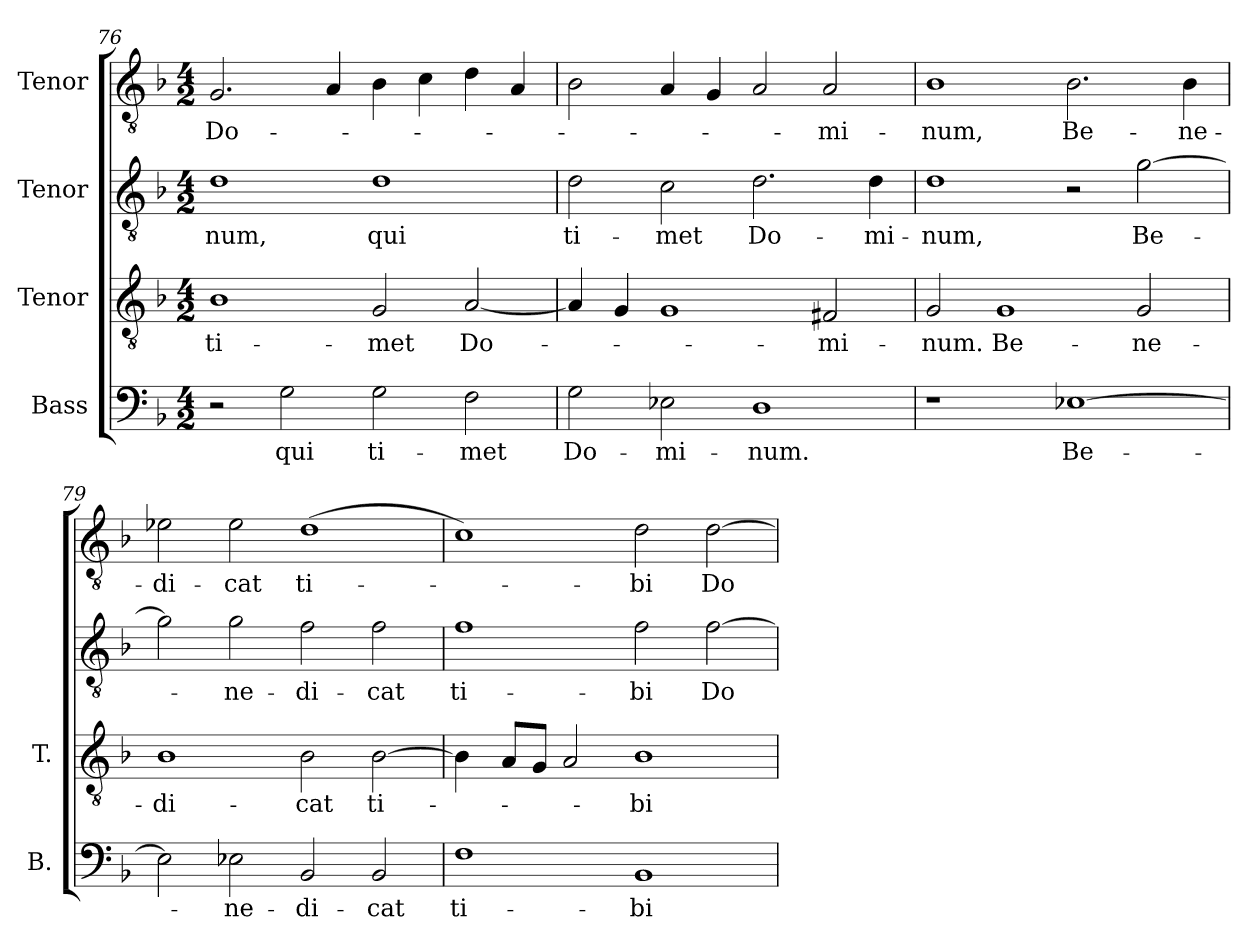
**kern	**text	**kern	**text	**kern	**text	**kern	**text
*part4	*part4	*part3	*part3	*part2	*part2	*part1	*part1
*staff4	*staff4	*staff3	*staff3	*staff2	*staff2	*staff1	*staff1
*I"Bass	*	*I"Tenor	*	*I"Tenor	*	*I"Tenor	*
*I'B.	*	*I'T.	*	*	*	*	*
*clefF4	*	*clefGv2	*	*clefGv2	*	*clefGv2	*
*	*	*ITrd7c12	*	*ITrd7c12	*	*ITrd7c12	*
*k[b-]	*	*k[b-]	*	*k[b-]	*	*k[b-]	*
*F:	*	*F:	*	*F:	*	*F:	*
*M4/2	*	*M4/2	*	*M4/2	*	*M4/2	*
=76	=76	=76	=76	=76	=76	=76	=76
!	!	!	!LO:LY:b:color=#000000	!	!	!	!
!	!	!	!	!	!LO:LY:b:color=#000000	!	!
!	!	!	!	!	!	!	!LO:LY:b:color=#000000
2r	.	1BB-i	ti-	1Di	-num,	2.GGi/	Do-
!	!LO:LY:b:color=#000000	!	!	!	!	!	!
2Gi\	qui	.	.	.	.	.	.
.	.	.	.	.	.	4AAi/	.
!	!LO:LY:b:color=#000000	!	!	!	!	!	!
!	!	!	!LO:LY:b:color=#000000	!	!	!	!
!	!	!	!	!	!LO:LY:b:color=#000000	!	!
2Gi\	ti-	2GGi/	-met	1Di	qui	4BB-i\	.
.	.	.	.	.	.	4Ci\	.
!	!LO:LY:b:color=#000000	!	!	!	!	!	!
!	!	!	!LO:LY:b:color=#000000	!	!	!	!
2Fi\	-met	[2AAi/	Do-	.	.	4Di\	.
.	.	.	.	.	.	4AAi/	.
=77	=77	=77	=77	=77	=77	=77	=77
!	!LO:LY:b:color=#000000	!	!	!	!	!	!
!	!	!	!	!	!LO:LY:b:color=#000000	!	!
2Gi\	Do-	4AAi/]	.	2Di\	ti-	2BB-i\	.
.	.	4GGi/	.	.	.	.	.
!	!LO:LY:b:color=#000000	!	!	!	!	!	!
!	!	!	!	!	!LO:LY:b:color=#000000	!	!
2E-Xi\	-mi-	1GGi	.	2Ci\	-met	4AAi/	.
.	.	.	.	.	.	4GGi/	.
!	!LO:LY:b:color=#000000	!	!	!	!	!	!
!	!	!	!	!	!LO:LY:b:color=#000000	!	!
1Di	-num.	.	.	2.Di\	Do-	2AAi/	.
!	!	!	!LO:LY:b:color=#000000	!	!	!	!
!	!	!	!	!	!	!	!LO:LY:b:color=#000000
.	.	2FF#Xi/	-mi-	.	.	2AAi/	-mi-
!	!	!	!	!	!LO:LY:b:color=#000000	!	!
.	.	.	.	4Di\	-mi-	.	.
!!LO:PB:g=z
=78	=78	=78	=78	=78	=78	=78	=78
!	!	!	!LO:LY:b:color=#000000	!	!	!	!
!	!	!	!	!	!LO:LY:b:color=#000000	!	!
!	!	!	!	!	!	!	!LO:LY:b:color=#000000
1r	.	2GGi/	-num.	1Di	-num,	1BB-i	-num,
!	!	!	!LO:LY:b:color=#000000	!	!	!	!
.	.	1GGi	Be-	.	.	.	.
!	!LO:LY:b:color=#000000	!	!	!	!	!	!
!	!	!	!	!	!	!	!LO:LY:b:color=#000000
[1E-Xi	Be-	.	.	2r	.	2.BB-i\	Be-
!	!	!	!LO:LY:b:color=#000000	!	!	!	!
!	!	!	!	!	!LO:LY:b:color=#000000	!	!
.	.	2GGi/	-ne-	[2Gi\	Be-	.	.
!	!	!	!	!	!	!	!LO:LY:b:color=#000000
.	.	.	.	.	.	4BB-i\	-ne-
=79	=79	=79	=79	=79	=79	=79	=79
!	!	!	!LO:LY:b:color=#000000	!	!	!	!
!	!	!	!	!	!	!	!LO:LY:b:color=#000000
2E-i\]	.	1BB-i	-di-	2Gi\]	.	2E-Xi\	-di-
!	!LO:LY:b:color=#000000	!	!	!	!	!	!
!	!	!	!	!	!LO:LY:b:color=#000000	!	!
!	!	!	!	!	!	!	!LO:LY:b:color=#000000
2E-Xi\	-ne-	.	.	2Gi\	-ne-	2E-i\	-cat
!	!LO:LY:b:color=#000000	!	!	!	!	!	!
!	!	!	!LO:LY:b:color=#000000	!	!	!	!
!	!	!	!	!	!LO:LY:b:color=#000000	!	!
!	!	!	!	!	!	!	!LO:LY:b:color=#000000
2BB-i/	-di-	2BB-i\	-cat	2Fi\	-di-	(1Di	ti-
!	!LO:LY:b:color=#000000	!	!	!	!	!	!
!	!	!	!LO:LY:b:color=#000000	!	!	!	!
!	!	!	!	!	!LO:LY:b:color=#000000	!	!
2BB-i/	-cat	[2BB-i\	ti-	2Fi\	-cat	.	.
=80	=80	=80	=80	=80	=80	=80	=80
!	!LO:LY:b:color=#000000	!	!	!	!	!	!
!	!	!	!	!	!LO:LY:b:color=#000000	!	!
1Fi	ti-	4BB-i\]	.	1Fi	ti-	1Ci)	.
.	.	8AAi/L	.	.	.	.	.
.	.	8GGi/J	.	.	.	.	.
.	.	2AAi/	.	.	.	.	.
!	!LO:LY:b:color=#000000	!	!	!	!	!	!
!	!	!	!LO:LY:b:color=#000000	!	!	!	!
!	!	!	!	!	!LO:LY:b:color=#000000	!	!
!	!	!	!	!	!	!	!LO:LY:b:color=#000000
1BB-i	-bi	1BB-i	-bi	2Fi\	-bi	2Di\	-bi
!	!	!	!	!	!LO:LY:b:color=#000000	!	!
!	!	!	!	!	!	!	!LO:LY:b:color=#000000
.	.	.	.	[2Fi\	Do-	[2Di\	Do-
=	=	=	=	=	=	=	=
*-	*-	*-	*-	*-	*-	*-	*-
